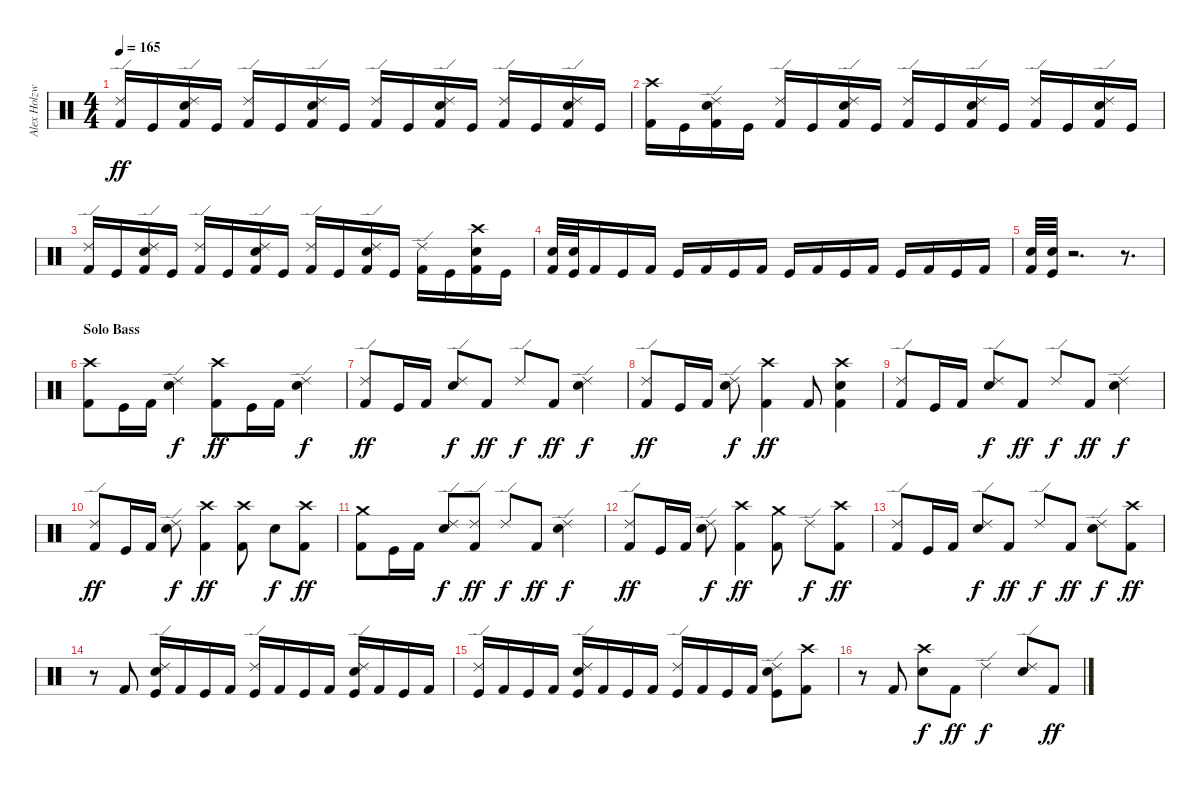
\track ("Alex Holzwarth" "Alex Holzw") {instrument percussion}
\staff {score}
\articulation defaults
\ts (4 4)
\tempo 165
\clef neutral
\ks c
("Ride (edge) 2" "Kick (hit) 2").16{dy ff} "Kick (hit)".16 ("Ride (edge) 2" "Electric Snare (hit)" "Kick (hit) 2").16 "Kick (hit)".16 ("Ride (edge) 2" "Kick (hit) 2").16 "Kick (hit)".16 ("Ride (edge) 2" "Electric Snare (hit)" "Kick (hit) 2").16 "Kick (hit)".16 ("Ride (edge) 2" "Kick (hit) 2").16 "Kick (hit)".16 ("Ride (edge) 2" "Electric Snare (hit)" "Kick (hit) 2").16 "Kick (hit)".16 ("Ride (edge) 2" "Kick (hit) 2").16 "Kick (hit)".16 ("Ride (edge) 2" "Electric Snare (hit)" "Kick (hit) 2").16 "Kick (hit)".16 |
("Crash high (hit)" "Kick (hit) 2").16 "Kick (hit)".16 ("Ride (edge) 2" "Electric Snare (hit)" "Kick (hit) 2").16 "Kick (hit)".16 ("Ride (edge) 2" "Kick (hit) 2").16 "Kick (hit)".16 ("Ride (edge) 2" "Electric Snare (hit)" "Kick (hit) 2").16 "Kick (hit)".16 ("Ride (edge) 2" "Kick (hit) 2").16 "Kick (hit)".16 ("Ride (edge) 2" "Electric Snare (hit)" "Kick (hit) 2").16 "Kick (hit)".16 ("Ride (edge) 2" "Kick (hit) 2").16 "Kick (hit)".16 ("Ride (edge) 2" "Electric Snare (hit)" "Kick (hit) 2").16 "Kick (hit)".16 |
("Ride (edge) 2" "Kick (hit) 2").16 "Kick (hit)".16 ("Ride (edge) 2" "Electric Snare (hit)" "Kick (hit) 2").16 "Kick (hit)".16 ("Ride (edge) 2" "Kick (hit) 2").16 "Kick (hit)".16 ("Ride (edge) 2" "Electric Snare (hit)" "Kick (hit) 2").16 "Kick (hit)".16 ("Ride (edge) 2" "Kick (hit) 2").16 "Kick (hit)".16 ("Ride (edge) 2" "Electric Snare (hit)" "Kick (hit) 2").16 "Kick (hit)".16 ("Ride (edge) 2" "Kick (hit) 2").16 "Kick (hit)".16 ("Crash high (hit)" "Electric Snare (hit)" "Kick (hit) 2").16 "Kick (hit)".16 |
("Electric Snare (hit)" "Kick (hit) 2").32 ("Electric Snare (hit)" "Kick (hit)").32 "Kick (hit) 2".16 "Kick (hit)".16 "Kick (hit) 2".16 "Kick (hit)".16 "Kick (hit) 2".16 "Kick (hit)".16 "Kick (hit) 2".16 "Kick (hit)".16 "Kick (hit) 2".16 "Kick (hit)".16 "Kick (hit) 2".16 "Kick (hit)".16 "Kick (hit) 2".16 "Kick (hit)".16 "Kick (hit) 2".16 |
("Electric Snare (hit)" "Kick (hit) 2").32 ("Electric Snare (hit)" "Kick (hit)").32 r.2{d} r.8{d} |
\section ("" "Solo Bass")
("Crash high (hit)" "Kick (hit) 2").8 "Kick (hit)".16 "Kick (hit) 2".16 ("Ride (edge) 2" "Electric Snare (hit)").4{dy f} ("Crash high (hit)" "Kick (hit) 2").8{dy ff} "Kick (hit)".16 "Kick (hit) 2".16 ("Ride (edge) 2" "Electric Snare (hit)").4{dy f} |
("Ride (edge) 2" "Kick (hit) 2").8{dy ff} "Kick (hit)".16 "Kick (hit) 2".16 ("Ride (edge) 2" "Electric Snare (hit)").8{dy f} "Kick (hit) 2".8{dy ff} "Ride (edge) 2".8{dy f} "Kick (hit) 2".8{dy ff} ("Ride (edge) 2" "Electric Snare (hit)").4{dy f} |
("Ride (edge) 2" "Kick (hit) 2").8{dy ff} "Kick (hit)".16 "Kick (hit) 2".16 ("Ride (edge) 2" "Electric Snare (hit)").8{dy f} ("Crash high (hit)" "Kick (hit) 2").4{dy ff} "Kick (hit) 2".8 ("Crash high (hit)" "Electric Snare (hit)" "Kick (hit) 2").4 |
("Ride (edge) 2" "Kick (hit) 2").8 "Kick (hit)".16 "Kick (hit) 2".16 ("Ride (edge) 2" "Electric Snare (hit)").8{dy f} "Kick (hit) 2".8{dy ff} "Ride (edge) 2".8{dy f} "Kick (hit) 2".8{dy ff} ("Ride (edge) 2" "Electric Snare (hit)").4{dy f} |
("Ride (edge) 2" "Kick (hit) 2").8{dy ff} "Kick (hit)".16 "Kick (hit) 2".16 ("Ride (edge) 2" "Electric Snare (hit)").8{dy f} ("Crash high (hit)" "Kick (hit) 2").4{dy ff} ("Crash high (hit)" "Kick (hit) 2").8 "Electric Snare (hit)".8{dy f} ("Crash high (hit)" "Kick (hit) 2").8{dy ff} |
("Crash medium (hit)" "Kick (hit) 2").8 "Kick (hit)".16 "Kick (hit) 2".16 ("Ride (edge) 2" "Electric Snare (hit)").8{dy f} ("Ride (edge) 2" "Kick (hit) 2").8{dy ff} "Ride (edge) 2".8{dy f} "Kick (hit) 2".8{dy ff} ("Ride (edge) 2" "Electric Snare (hit)").4{dy f} |
("Ride (edge) 2" "Kick (hit) 2").8{dy ff} "Kick (hit)".16 "Kick (hit) 2".16 ("Ride (edge) 2" "Electric Snare (hit)").8{dy f} ("Crash high (hit)" "Kick (hit) 2").4{dy ff} ("Crash medium (hit)" "Kick (hit) 2").8 "Ride (edge) 2".8{dy f} ("Crash high (hit)" "Kick (hit) 2").8{dy ff} |
("Ride (edge) 2" "Kick (hit) 2").8 "Kick (hit)".16 "Kick (hit) 2".16 ("Ride (edge) 2" "Electric Snare (hit)").8{dy f} "Kick (hit) 2".8{dy ff} "Ride (edge) 2".8{dy f} "Kick (hit) 2".8{dy ff} ("Ride (edge) 2" "Electric Snare (hit)").8{dy f} ("Crash high (hit)" "Kick (hit) 2").8{dy ff} |
r.8 "Kick (hit) 2".8 ("Ride (edge) 2" "Electric Snare (hit)" "Kick (hit)").16 "Kick (hit) 2".16 "Kick (hit)".16 "Kick (hit) 2".16 ("Ride (edge) 2" "Kick (hit)").16 "Kick (hit) 2".16 "Kick (hit)".16 "Kick (hit) 2".16 ("Ride (edge) 2" "Electric Snare (hit)" "Kick (hit)").16 "Kick (hit) 2".16 "Kick (hit)".16 "Kick (hit) 2".16 |
("Ride (edge) 2" "Kick (hit)").16 "Kick (hit) 2".16 "Kick (hit)".16 "Kick (hit) 2".16 ("Ride (edge) 2" "Electric Snare (hit)" "Kick (hit)").16 "Kick (hit) 2".16 "Kick (hit)".16 "Kick (hit) 2".16 ("Ride (edge) 2" "Kick (hit)").16 "Kick (hit) 2".16 "Kick (hit)".16 "Kick (hit) 2".16 ("Ride (edge) 2" "Electric Snare (hit)" "Kick (hit)").8 ("Crash high (hit)" "Kick (hit) 2").8 |
r.8 "Kick (hit) 2".8 ("Crash high (hit)" "Electric Snare (hit)").8{dy f} "Kick (hit) 2".8{dy ff} "Ride (edge) 2".4{dy f} ("Ride (edge) 2" "Electric Snare (hit)").8 "Kick (hit) 2".8{dy ff}
